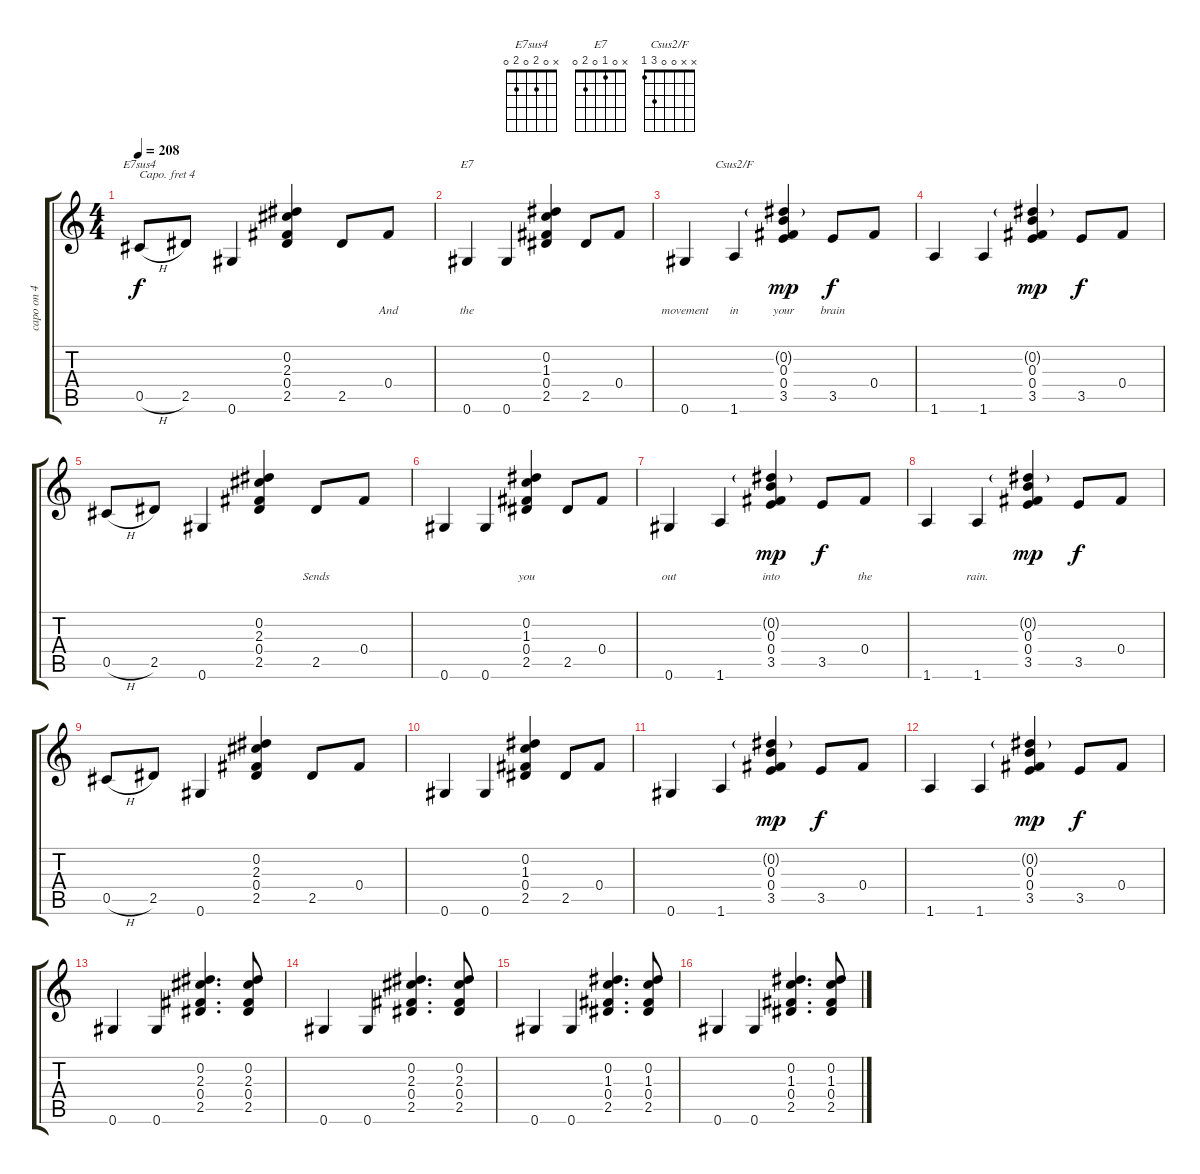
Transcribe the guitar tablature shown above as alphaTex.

\track ("capo on 4" "capo on 4") {instrument acousticguitarsteel}
\staff {score tabs}
\capo 4
\tuning (E4 B3 G3 D3 A2 E2) {hide}
\chord ("E7sus4" x 0 2 0 2 0)
\chord ("E7" x 0 1 0 2 0)
\chord ("Csus2/F" x x 0 0 3 1)
\ts (4 4)
\tempo 208
\clef g2
\ks c
0.5{h}.8{ch "E7sus4" lyrics (0 "") lyrics (1 "") lyrics (2 "") lyrics (3 "") lyrics (4 "") dy f} 2.5.8{lyrics (0 "") lyrics (1 "") lyrics (2 "") lyrics (3 "") lyrics (4 "")} 0.6.4{lyrics (0 "") lyrics (1 "") lyrics (2 "") lyrics (3 "") lyrics (4 "")} (0.2 2.3 0.4 2.5).4{lyrics (0 "") lyrics (1 "") lyrics (2 "") lyrics (3 "") lyrics (4 "")} 2.5.8{lyrics (0 "") lyrics (1 "") lyrics (2 "") lyrics (3 "") lyrics (4 "")} 0.4.8{lyrics (0 "") lyrics (1 "And") lyrics (2 "") lyrics (3 "") lyrics (4 "")} |
0.6.4{ch "E7" lyrics (0 "") lyrics (1 "the") lyrics (2 "") lyrics (3 "") lyrics (4 "")} 0.6.4{lyrics (0 "") lyrics (1 "") lyrics (2 "") lyrics (3 "") lyrics (4 "")} (0.2 1.3 0.4 2.5).4{lyrics (0 "") lyrics (1 "") lyrics (2 "") lyrics (3 "") lyrics (4 "")} 2.5.8{lyrics (0 "") lyrics (1 "") lyrics (2 "") lyrics (3 "") lyrics (4 "")} 0.4.8{lyrics (0 "") lyrics (1 "") lyrics (2 "") lyrics (3 "") lyrics (4 "")} |
0.6.4{lyrics (0 "") lyrics (1 "movement") lyrics (2 "") lyrics (3 "") lyrics (4 "")} 1.6.4{ch "Csus2/F" lyrics (0 "") lyrics (1 "in") lyrics (2 "") lyrics (3 "") lyrics (4 "")} (0.2{g} 0.3 0.4 3.5).4{lyrics (0 "") lyrics (1 "your") lyrics (2 "") lyrics (3 "") lyrics (4 "") dy mp} 3.5.8{lyrics (0 "") lyrics (1 "brain") lyrics (2 "") lyrics (3 "") lyrics (4 "") dy f} 0.4.8{lyrics (0 "") lyrics (1 "") lyrics (2 "") lyrics (3 "") lyrics (4 "")} |
1.6.4{lyrics (0 "") lyrics (1 "") lyrics (2 "") lyrics (3 "") lyrics (4 "")} 1.6.4{lyrics (0 "") lyrics (1 "") lyrics (2 "") lyrics (3 "") lyrics (4 "")} (0.2{g} 0.3 0.4 3.5).4{lyrics (0 "") lyrics (1 "") lyrics (2 "") lyrics (3 "") lyrics (4 "") dy mp} 3.5.8{lyrics (0 "") lyrics (1 "") lyrics (2 "") lyrics (3 "") lyrics (4 "") dy f} 0.4.8{lyrics (0 "") lyrics (1 "") lyrics (2 "") lyrics (3 "") lyrics (4 "")} |
0.5{h}.8{lyrics (0 "") lyrics (1 "") lyrics (2 "") lyrics (3 "") lyrics (4 "")} 2.5.8{lyrics (0 "") lyrics (1 "") lyrics (2 "") lyrics (3 "") lyrics (4 "")} 0.6.4{lyrics (0 "") lyrics (1 "") lyrics (2 "") lyrics (3 "") lyrics (4 "")} (0.2 2.3 0.4 2.5).4{lyrics (0 "") lyrics (1 "") lyrics (2 "") lyrics (3 "") lyrics (4 "")} 2.5.8{lyrics (0 "") lyrics (1 "Sends") lyrics (2 "") lyrics (3 "") lyrics (4 "")} 0.4.8{lyrics (0 "") lyrics (1 "") lyrics (2 "") lyrics (3 "") lyrics (4 "")} |
0.6.4{lyrics (0 "") lyrics (1 "") lyrics (2 "") lyrics (3 "") lyrics (4 "")} 0.6.4{lyrics (0 "") lyrics (1 "") lyrics (2 "") lyrics (3 "") lyrics (4 "")} (0.2 1.3 0.4 2.5).4{lyrics (0 "") lyrics (1 "you") lyrics (2 "") lyrics (3 "") lyrics (4 "")} 2.5.8{lyrics (0 "") lyrics (1 "") lyrics (2 "") lyrics (3 "") lyrics (4 "")} 0.4.8{lyrics (0 "") lyrics (1 "") lyrics (2 "") lyrics (3 "") lyrics (4 "")} |
0.6.4{lyrics (0 "") lyrics (1 "out") lyrics (2 "") lyrics (3 "") lyrics (4 "")} 1.6.4{lyrics (0 "") lyrics (1 "") lyrics (2 "") lyrics (3 "") lyrics (4 "")} (0.2{g} 0.3 0.4 3.5).4{lyrics (0 "") lyrics (1 "into") lyrics (2 "") lyrics (3 "") lyrics (4 "") dy mp} 3.5.8{lyrics (0 "") lyrics (1 "") lyrics (2 "") lyrics (3 "") lyrics (4 "") dy f} 0.4.8{lyrics (0 "") lyrics (1 "the") lyrics (2 "") lyrics (3 "") lyrics (4 "")} |
1.6.4{lyrics (0 "") lyrics (1 "") lyrics (2 "") lyrics (3 "") lyrics (4 "")} 1.6.4{lyrics (0 "") lyrics (1 "rain.") lyrics (2 "") lyrics (3 "") lyrics (4 "")} (0.2{g} 0.3 0.4 3.5).4{dy mp} 3.5.8{dy f} 0.4.8 |
0.5{h}.8 2.5.8 0.6.4 (0.2 2.3 0.4 2.5).4 2.5.8 0.4.8 |
0.6.4 0.6.4 (0.2 1.3 0.4 2.5).4 2.5.8 0.4.8 |
0.6.4 1.6.4 (0.2{g} 0.3 0.4 3.5).4{dy mp} 3.5.8{dy f} 0.4.8 |
1.6.4 1.6.4 (0.2{g} 0.3 0.4 3.5).4{dy mp} 3.5.8{dy f} 0.4.8 |
0.6.4 0.6.4 (0.2 2.3 0.4 2.5).4{d} (0.2 2.3 0.4 2.5).8 |
0.6.4 0.6.4 (0.2 2.3 0.4 2.5).4{d} (0.2 2.3 0.4 2.5).8 |
0.6.4 0.6.4 (0.2 1.3 0.4 2.5).4{d} (0.2 1.3 0.4 2.5).8 |
0.6.4 0.6.4 (0.2 1.3 0.4 2.5).4{d} (0.2 1.3 0.4 2.5).8
